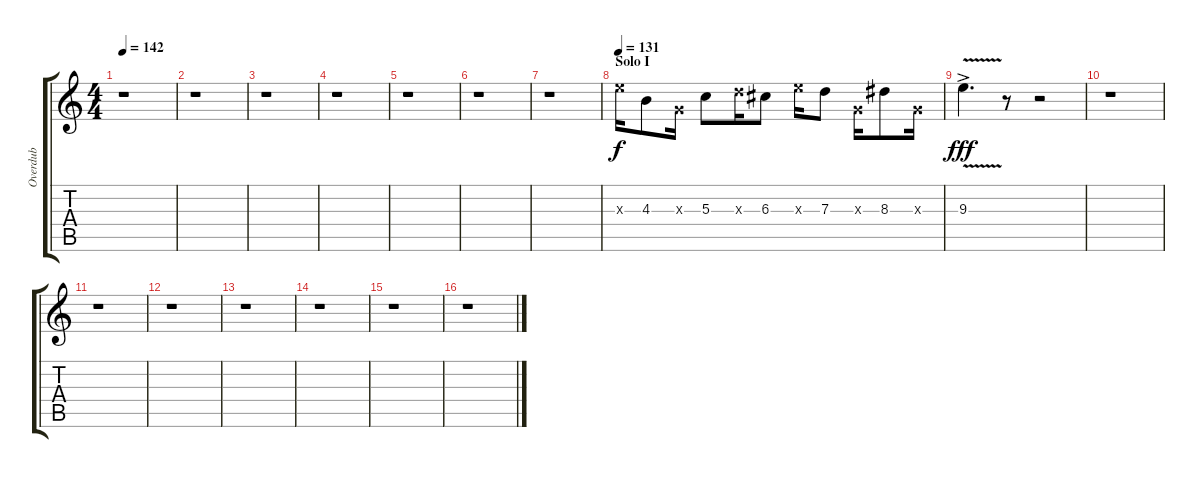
\track ("Overdub" "Overdub") {instrument overdrivenguitar}
\staff {score tabs}
\tuning (E4 B3 G3 D3 A2 E2) {hide}
\ts (4 4)
\tempo 142
\clef g2
\ks c
r.1{dy f} |
r.1 |
r.1 |
r.1 |
r.1 |
r.1 |
r.1 |
\section ("" "Solo I")
\tempo 131
9.3{x}.16 4.3.8 0.3{x}.16 5.3.8 7.3{x}.16 6.3.8 9.3{x}.16 7.3.8 0.3{x}.16 8.3.8 0.3{x}.16 |
9.3{v ac}.4{d dy fff} r.8 r.2 |
r.1 |
r.1 |
r.1 |
r.1 |
r.1 |
r.1 |
r.1
